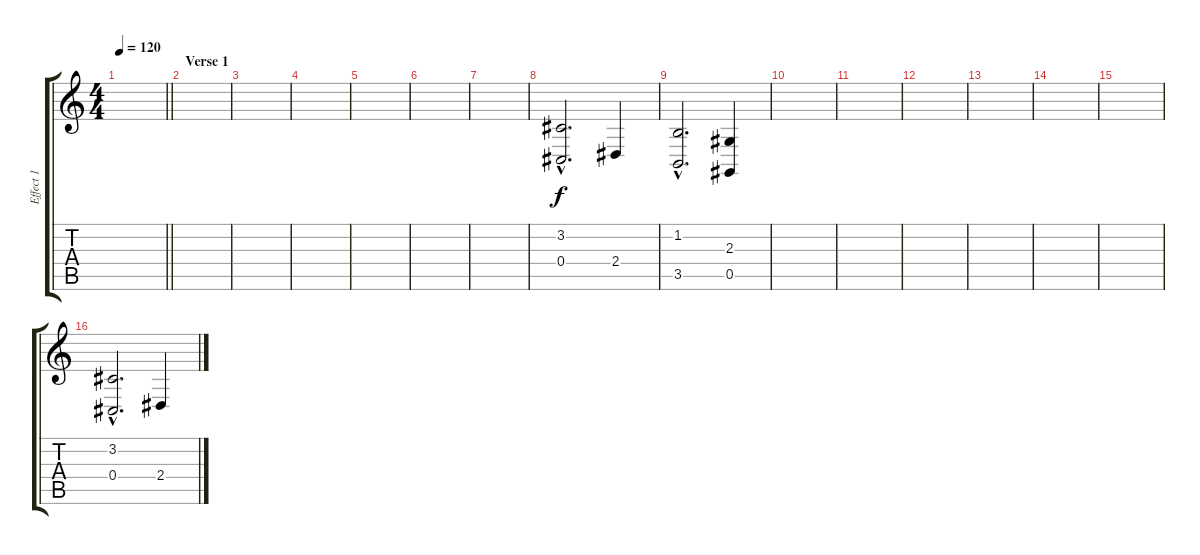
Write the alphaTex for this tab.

\track ("Effect 1" "Effect 1") {instrument pad2warm}
\staff {score tabs}
\tuning (Eb4 Bb3 Gb3 Db3 Ab2 Db2) {hide}
\ts (4 4)
\tempo 120
\clef g2
\barLineRight lightlight
\ks c
|
\section ("" "Verse 1")
|
|
|
|
|
|
(3.2{hac} 0.4{hac}).2{d} 2.4.4 |
(1.2{hac} 3.5{hac}).2{d} (2.3 0.5).4 |
|
|
|
|
|
|
(3.2{hac} 0.4{hac}).2{d} 2.4.4
